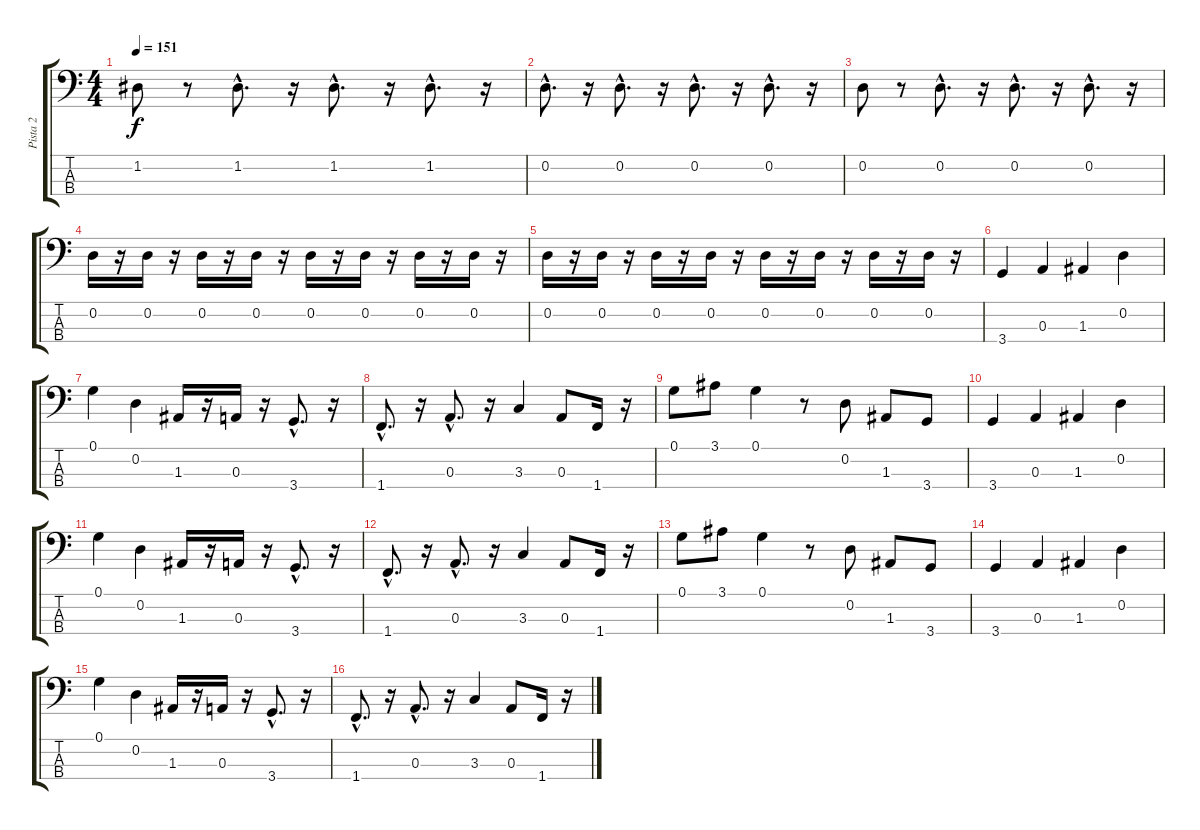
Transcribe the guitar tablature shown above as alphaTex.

\track ("Pista 2" "Pista 2") {instrument slapbass2}
\staff {score tabs}
\tuning (G2 D2 A1 E1) {hide}
\ts (4 4)
\tempo 151
\clef f4
\ks c
1.2.8{dy f} r.8 1.2{hac}.8{d} r.16 1.2{hac}.8{d} r.16 1.2{hac}.8{d} r.16 |
0.2{hac}.8{d} r.16 0.2{hac}.8{d} r.16 0.2{hac}.8{d} r.16 0.2{hac}.8{d} r.16 |
0.2.8 r.8 0.2{hac}.8{d} r.16 0.2{hac}.8{d} r.16 0.2{hac}.8{d} r.16 |
0.2.16 r.16 0.2.16 r.16 0.2.16 r.16 0.2.16 r.16 0.2.16 r.16 0.2.16 r.16 0.2.16 r.16 0.2.16 r.16 |
0.2.16 r.16 0.2.16 r.16 0.2.16 r.16 0.2.16 r.16 0.2.16 r.16 0.2.16 r.16 0.2.16 r.16 0.2.16 r.16 |
3.4.4 0.3.4 1.3.4 0.2.4 |
0.1.4 0.2.4 1.3.16 r.16 0.3.16 r.16 3.4{hac}.8{d} r.16 |
1.4{hac}.8{d} r.16 0.3{hac}.8{d} r.16 3.3.4 0.3.8 1.4.16 r.16 |
0.1.8 3.1.8 0.1.4 r.8 0.2.8 1.3.8 3.4.8 |
3.4.4 0.3.4 1.3.4 0.2.4 |
0.1.4 0.2.4 1.3.16 r.16 0.3.16 r.16 3.4{hac}.8{d} r.16 |
1.4{hac}.8{d} r.16 0.3{hac}.8{d} r.16 3.3.4 0.3.8 1.4.16 r.16 |
0.1.8 3.1.8 0.1.4 r.8 0.2.8 1.3.8 3.4.8 |
3.4.4 0.3.4 1.3.4 0.2.4 |
0.1.4 0.2.4 1.3.16 r.16 0.3.16 r.16 3.4{hac}.8{d} r.16 |
1.4{hac}.8{d} r.16 0.3{hac}.8{d} r.16 3.3.4 0.3.8 1.4.16 r.16
